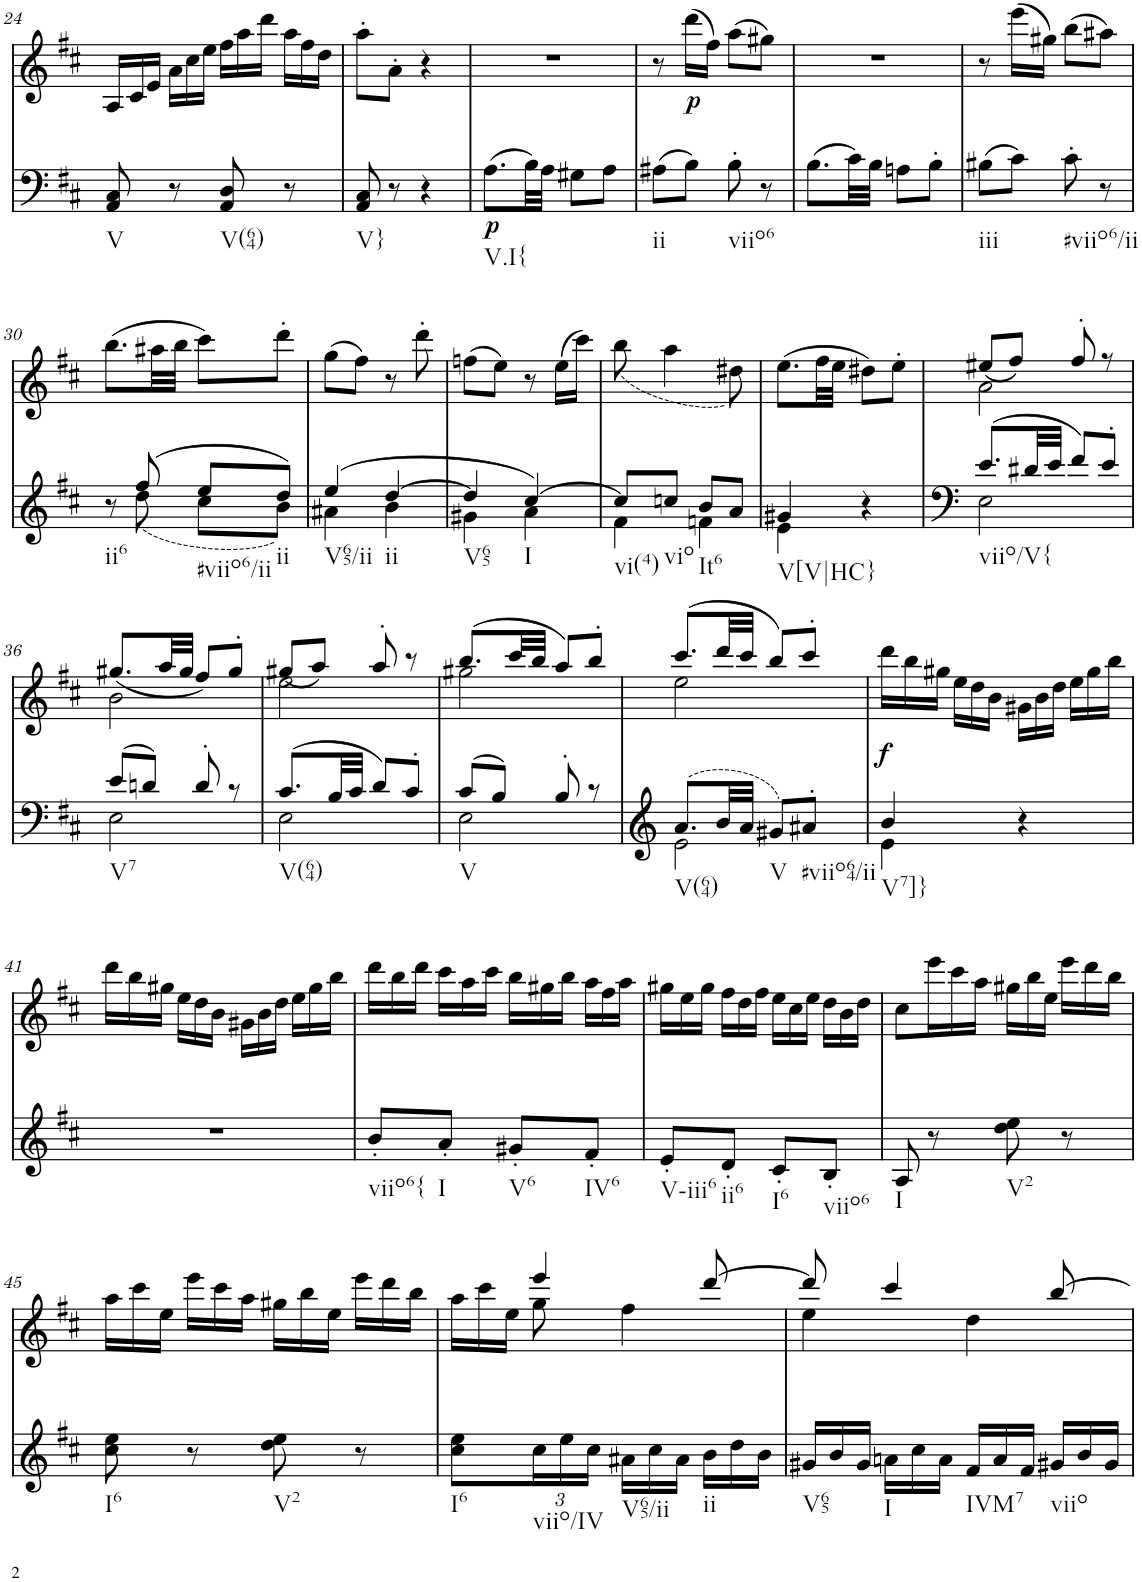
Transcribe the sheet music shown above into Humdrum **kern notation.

**kern	**dynam	**kern	**dynam
*part2	*part2	*part1	*part1
*staff2	*staff2	*staff1	*staff1
*I"Piano, unbenannt	*	*I"Piano, unbenannt	*
*I'Pno	*	*I'Pno	*
!!LO:PB:g=z
*clefG2	*	*clefG2	*
*k[f#c#]	*	*k[f#c#]	*
*M2/4	*	*M2/4	*
*	*	*Xtuplet	*
=24	=24	=24	=24
!LO:TX:b:t=V	!	!	!
8AA/ 8C#/	.	24A/LL	.
.	.	24c#/	.
.	.	24e/JJ	.
8r	.	24a\LL	.
.	.	24cc#\	.
.	.	24ee\JJ	.
!LO:TX:b:t=V(64)	!	!	!
8AA/ 8D/	.	24ff#\LL	.
.	.	24aa\	.
.	.	24ddd\JJ	.
8r	.	24aa\LL	.
.	.	24ff#\	.
.	.	24dd\JJ	.
=25	=25	=25	=25
!LO:TX:b:t=V}	!	!	!
8AA/ 8C#/	.	8aa'\L	.
8r	.	8a'\J	.
4r	.	4r	.
=26	=26	=26	=26
!LO:TX:b:t=V.I{	!	!	!
!	!LO:DY:b	!	!
(8.A\L	p	2r	.
32B\LL)	.	.	.
32A\JJJ	.	.	.
8G#X\L	.	.	.
8A\J	.	.	.
=27	=27	=27	=27
!LO:TX:b:t=ii	!	!	!
(8A#X\L	.	8r	.
!	!	!	!LO:DY:b
8B\J)	.	(16ddd\LL	p
.	.	16ff#\JJ)	.
!LO:TX:b:t=viio6	!	!	!
8B'\	.	(8aa\L	.
8r	.	8gg#X\J)	.
=28	=28	=28	=28
(8.B\L	.	2r	.
32c#\LL)	.	.	.
32B\JJJ	.	.	.
8An\L	.	.	.
8B'\J	.	.	.
=29	=29	=29	=29
!LO:TX:b:t=iii	!	!	!
(8B#X\L	.	8r	.
8c#\J)	.	(16eee\LL	.
.	.	16gg#X\JJ)	.
!LO:TX:b:t=#viio6/ii	!	!	!
8c#'\	.	(8bb\L	.
8r	.	8aa#X\J)	.
!!LO:LB:g=z
=30	=30	=30	=30
*^	*	*	*
!LO:TX:b:t=ii6	!	!	!	!
8r	8ryy	.	(8.bb\L	.
(8ff#/	(8dd\	.	.	.
.	.	.	32aa#X\LL	.
.	.	.	32bb\JJJ	.
!LO:TX:b:t=#viio6/ii	!	!	!	!
8ee/L	8cc#\L	.	8ccc#\L)	.
!LO:TX:b:t=ii	!	!	!	!
8dd/J)	8b\J)	.	8ddd'\J	.
=31	=31	=31	=31	=31
!LO:TX:b:t=V65/ii	!	!	!	!
(4ee/	4a#X\	.	(8gg\L	.
.	.	.	8ff#\J)	.
!LO:TX:b:t=ii	!	!	!	!
[4dd/	4b\	.	8r	.
.	.	.	8ddd'\	.
=32	=32	=32	=32	=32
!LO:TX:b:t=V65	!	!	!	!
4dd/]	4g#X\	.	(8ffn\L	.
.	.	.	8ee\J)	.
!LO:TX:b:t=I	!	!	!	!
[4cc#/)	4a\	.	8r	.
.	.	.	(16ee\LL	.
.	.	.	16ccc#\JJ)	.
=33	=33	=33	=33	=33
!LO:TX:b:t=vi(4)	!	!	!	!
8cc#/L]	4f#\	.	(<8bb\	.
!LO:TX:b:t=vio	!	!	!	!
8ccn/J	.	.	4aa\	.
!LO:TX:b:t=It6	!	!	!	!
8b/L	4fn\	.	.	.
8a/J	.	.	8dd#X\)	.
=34	=34	=34	=34	=34
!LO:TX:b:t=V[V|HC}	!	!	!	!
4g#X/	4e\	.	(8.ee\L	.
.	.	.	32ff#\LL	.
.	.	.	32ee\JJJ	.
4r	4ryy	.	8dd#X\L)	.
.	.	.	8ee'\J	.
=35	=35	=35	=35	=35
*	*	*	*^	*
!LO:TX:b:t=viio/V{	!	!	!	!	!
(8.e/L	2E\	.	(<8ee#X/L	2a\	.
.	.	.	8ff#/J)	.	.
32d#X/LL	.	.	.	.	.
32e/JJJ	.	.	.	.	.
8f#/L)	.	.	8ff#'/	.	.
8e'/J	.	.	8r	.	.
!!LO:LB:g=z	!!
=36	=36	=36	=36	=36	=36
!LO:TX:b:t=V7	!	!	!	!	!
(8e/L	2E\	.	(<8.gg#X/L	2b\	.
8dn/J)	.	.	.	.	.
.	.	.	32aa/LL	.	.
.	.	.	32gg#/JJJ	.	.
8d'/	.	.	8ff#/L)	.	.
8r	.	.	8gg#'/J	.	.
=37	=37	=37	=37	=37	=37
!LO:TX:b:t=V(64)	!	!	!	!	!
(8.c#/L	2E\	.	(<8gg#X/L	2ee\	.
.	.	.	8aa/J)	.	.
32B/LL	.	.	.	.	.
32c#/JJJ	.	.	.	.	.
8d/L)	.	.	8aa'/	.	.
8c#'/J	.	.	8r	.	.
=38	=38	=38	=38	=38	=38
!LO:TX:b:t=V	!	!	!	!	!
(8c#/L	2E\	.	(8.bb/L	2gg#X\	.
8B/J)	.	.	.	.	.
.	.	.	32ccc#/LL	.	.
.	.	.	32bb/JJJ	.	.
8B'/	.	.	8aa/L)	.	.
8r	.	.	8bb'/J	.	.
=39	=39	=39	=39	=39	=39
!LO:TX:b:t=V(64)	!	!	!	!	!
(8.a/L	2e\	.	(8.ccc#/L	2ee\	.
32b/LL	.	.	32ddd/LL	.	.
32a/JJJ	.	.	32ccc#/JJJ	.	.
!LO:TX:b:t=V	!	!	!	!	!
8g#X/L)	.	.	8bb/L)	.	.
!LO:TX:b:t=#viio64/ii	!	!	!	!	!
8a#X'/J	.	.	8ccc#'/J	.	.
*	*	*	*v	*v	*
=40	=40	=40	=40	=40
!LO:TX:b:t=V7]}	!	!	!	!
!	!	!	!	!LO:DY:b
4b/	4e\	.	24ddd\LL	f
.	.	.	24bb\	.
.	.	.	24gg#X\JJ	.
.	.	.	24ee\LL	.
.	.	.	24dd\	.
.	.	.	24b\JJ	.
4r	4ryy	.	24g#X\LL	.
.	.	.	24b\	.
.	.	.	24dd\JJ	.
.	.	.	24ee\LL	.
.	.	.	24gg#\	.
.	.	.	24bb\JJ	.
*v	*v	*	*	*
!!LO:LB:g=z
=41	=41	=41	=41
2r	.	24ddd\LL	.
.	.	24bb\	.
.	.	24gg#X\JJ	.
.	.	24ee\LL	.
.	.	24dd\	.
.	.	24b\JJ	.
.	.	24g#X\LL	.
.	.	24b\	.
.	.	24dd\JJ	.
.	.	24ee\LL	.
.	.	24gg#\	.
.	.	24bb\JJ	.
=42	=42	=42	=42
!LO:TX:b:t=viio6{	!	!	!
8b'/L	.	24ddd\LL	.
.	.	24bb\	.
.	.	24ddd\JJ	.
!LO:TX:b:t=I	!	!	!
8a'/J	.	24ccc#\LL	.
.	.	24aa\	.
.	.	24ccc#\JJ	.
!LO:TX:b:t=V6	!	!	!
8g#X'/L	.	24bb\LL	.
.	.	24gg#X\	.
.	.	24bb\JJ	.
!LO:TX:b:t=IV6	!	!	!
8f#'/J	.	24aa\LL	.
.	.	24ff#\	.
.	.	24aa\JJ	.
=43	=43	=43	=43
!LO:TX:b:t=V-iii6	!	!	!
8e'/L	.	24gg#X\LL	.
.	.	24ee\	.
.	.	24gg#\JJ	.
!LO:TX:b:t=ii6	!	!	!
8d'/J	.	24ff#\LL	.
.	.	24dd\	.
.	.	24ff#\JJ	.
!LO:TX:b:t=I6	!	!	!
8c#'/L	.	24ee\LL	.
.	.	24cc#\	.
.	.	24ee\JJ	.
!LO:TX:b:t=viio6	!	!	!
8B'/J	.	24dd\LL	.
.	.	24b\	.
.	.	24dd\JJ	.
=44	=44	=44	=44
!LO:TX:b:t=I	!	!	!
8A/	.	8cc#\L	.
8r	.	24eee\L	.
.	.	24ccc#\	.
.	.	24aa\JJ	.
!LO:TX:b:t=V2	!	!	!
8dd\ 8ee\	.	24gg#X\LL	.
.	.	24bb\	.
.	.	24ee\JJ	.
8r	.	24eee\LL	.
.	.	24ddd\	.
.	.	24bb\JJ	.
!!LO:LB:g=z
=45	=45	=45	=45
!LO:TX:b:t=I6	!	!	!
8cc#\ 8ee\	.	24aa\LL	.
.	.	24ccc#\	.
.	.	24ee\JJ	.
8r	.	24eee\LL	.
.	.	24ccc#\	.
.	.	24aa\JJ	.
!LO:TX:b:t=V2	!	!	!
8dd\ 8ee\	.	24gg#X\LL	.
.	.	24bb\	.
.	.	24ee\JJ	.
8r	.	24eee\LL	.
.	.	24ddd\	.
.	.	24bb\JJ	.
=46	=46	=46	=46
*	*	*^	*
!LO:TX:b:t=I6	!	!	!	!
8cc#\ 8ee\L	.	24aa\LL	8ryy	.
.	.	24ccc#\	.	.
.	.	24ee\JJ	.	.
*Xbrackettup	*	*	*	*
!LO:TX:b:t=viio/IV	!	!	!	!
24cc#\L	.	4eee/	8gg\	.
24ee\	.	.	.	.
24cc#\JJ	.	.	.	.
*Xtuplet	*	*	*	*
!LO:TX:b:t=V65/ii	!	!	!	!
24a#X\LL	.	.	4ff#\	.
24cc#\	.	.	.	.
24a#\JJ	.	.	.	.
!LO:TX:b:t=ii	!	!	!	!
24b\LL	.	[8ddd/	.	.
24dd\	.	.	.	.
24b\JJ	.	.	.	.
=47	=47	=47	=47	=47
!LO:TX:b:t=V65	!	!	!	!
24g#X/LL	.	8ddd/]	4ee\	.
24b/	.	.	.	.
24g#/JJ	.	.	.	.
!LO:TX:b:t=I	!	!	!	!
24an\LL	.	4ccc#/	.	.
24cc#\	.	.	.	.
24a\JJ	.	.	.	.
!LO:TX:b:t=IVM7	!	!	!	!
24f#/LL	.	.	4dd\	.
24a/	.	.	.	.
24f#/JJ	.	.	.	.
!LO:TX:b:t=viio	!	!	!	!
24g#X/LL	.	[8bb/	.	.
24b/	.	.	.	.
24g#/JJ	.	.	.	.
*	*	*v	*v	*
=	=	=	=
*-	*-	*-	*-
